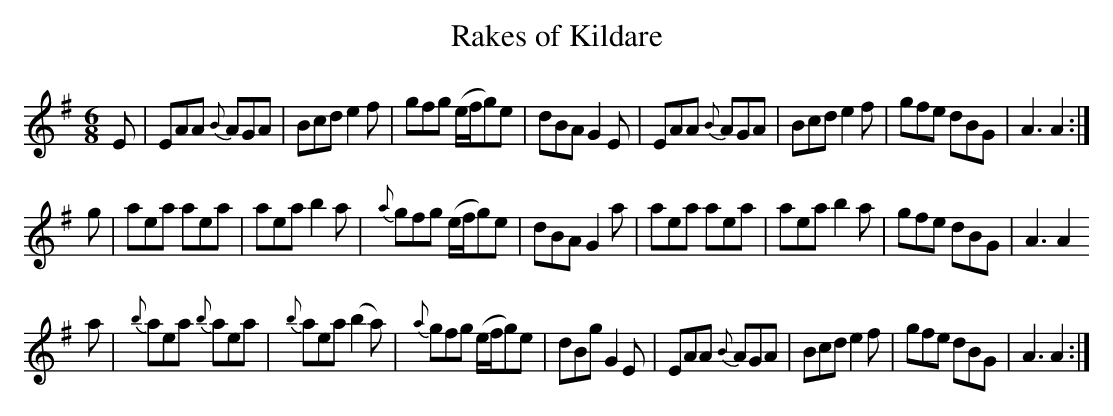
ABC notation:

X:1
T:Rakes of Kildare
M:6/8
L:1/8
K:Ador
E|EAA {B}AGA|Bcd e2f|gfg (e/f/g)e|dBA G2E|EAA {B}AGA|Bcd e2f|gfe dBG|A3 A2:|
g|aea aea|aea b2a|{a}gfg (e/f/g)e|dBA G2a|aea aea|aea b2a|gfe dBG|A3 A2
a|{b}aea {b}aea|{b}aea (b2a)|{a}gfg (e/f/g)e|dBg G2E|EAA {B}AGA|Bcd e2f|gfe dBG|A3 A2:|
